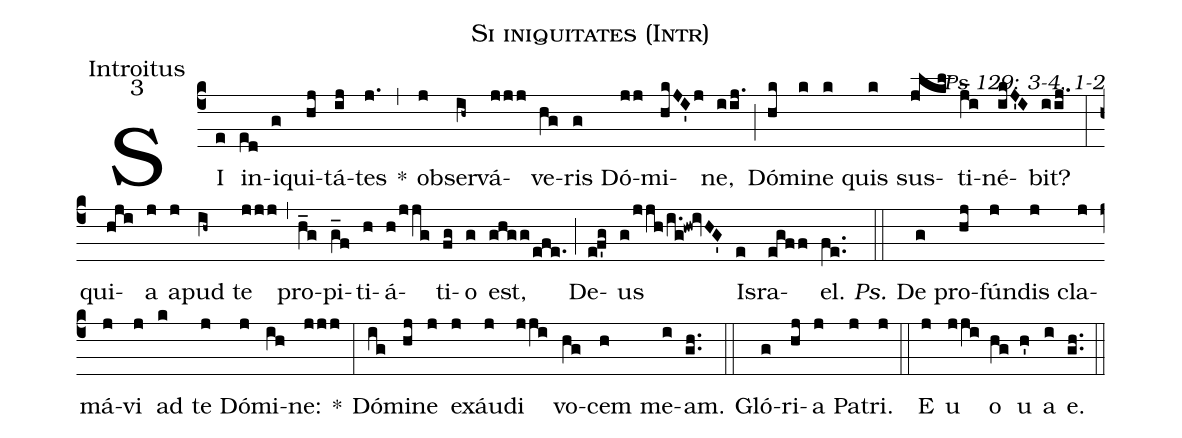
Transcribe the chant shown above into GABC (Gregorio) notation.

name: Si iniquitates (Intr);
office-part: Introitus;
mode: 3;
commentary: Ps 129: 3-4, 1-2;
%%
(c4) SI(e) in(ed)i(g)qui(hj)tá(ij)tes(j.) *(,) ob(j)ser(ih~)vá(jjj)ve(hg)ris(g) Dó(jj)mi(hkJI'j)ne,(iij.) (;) Dó(hk)mi(k)ne(k) quis(k) sus(jlkl)ti(j_i)né(ikJ'I)bit?(iij.) (:)
qui(hji)a(j) a(j)pud(ih~) te(jjj) (,) pro(h_g)pi(g_f)ti(h)á(h/jjg)ti(fg)o(g) est,(ghgg/efe.) (;) De(ef'g)us(g/jjh/i.g!hw!ivHG') Is(e)ra(egff)el.(fe..) (::)
<i>Ps.</i> De(g) pro(hj)fún(j)dis(j) cla(j)má(j)vi(j) ad(k) te(j) Dó(j)mi(ih)ne:(jjj) *(:)
Dó(ig)mi(hj)ne(j) ex(j)áu(j)di(jji) vo(hg)cem(h) me(i)am.(gh..) (::)
Gló(g)ri(hj)a(j) Pa(j)tri.(j) (::)
<eu>E(j) u(jji) o(hg) u(h') a(i) e.</eu>(gh..) (::)
